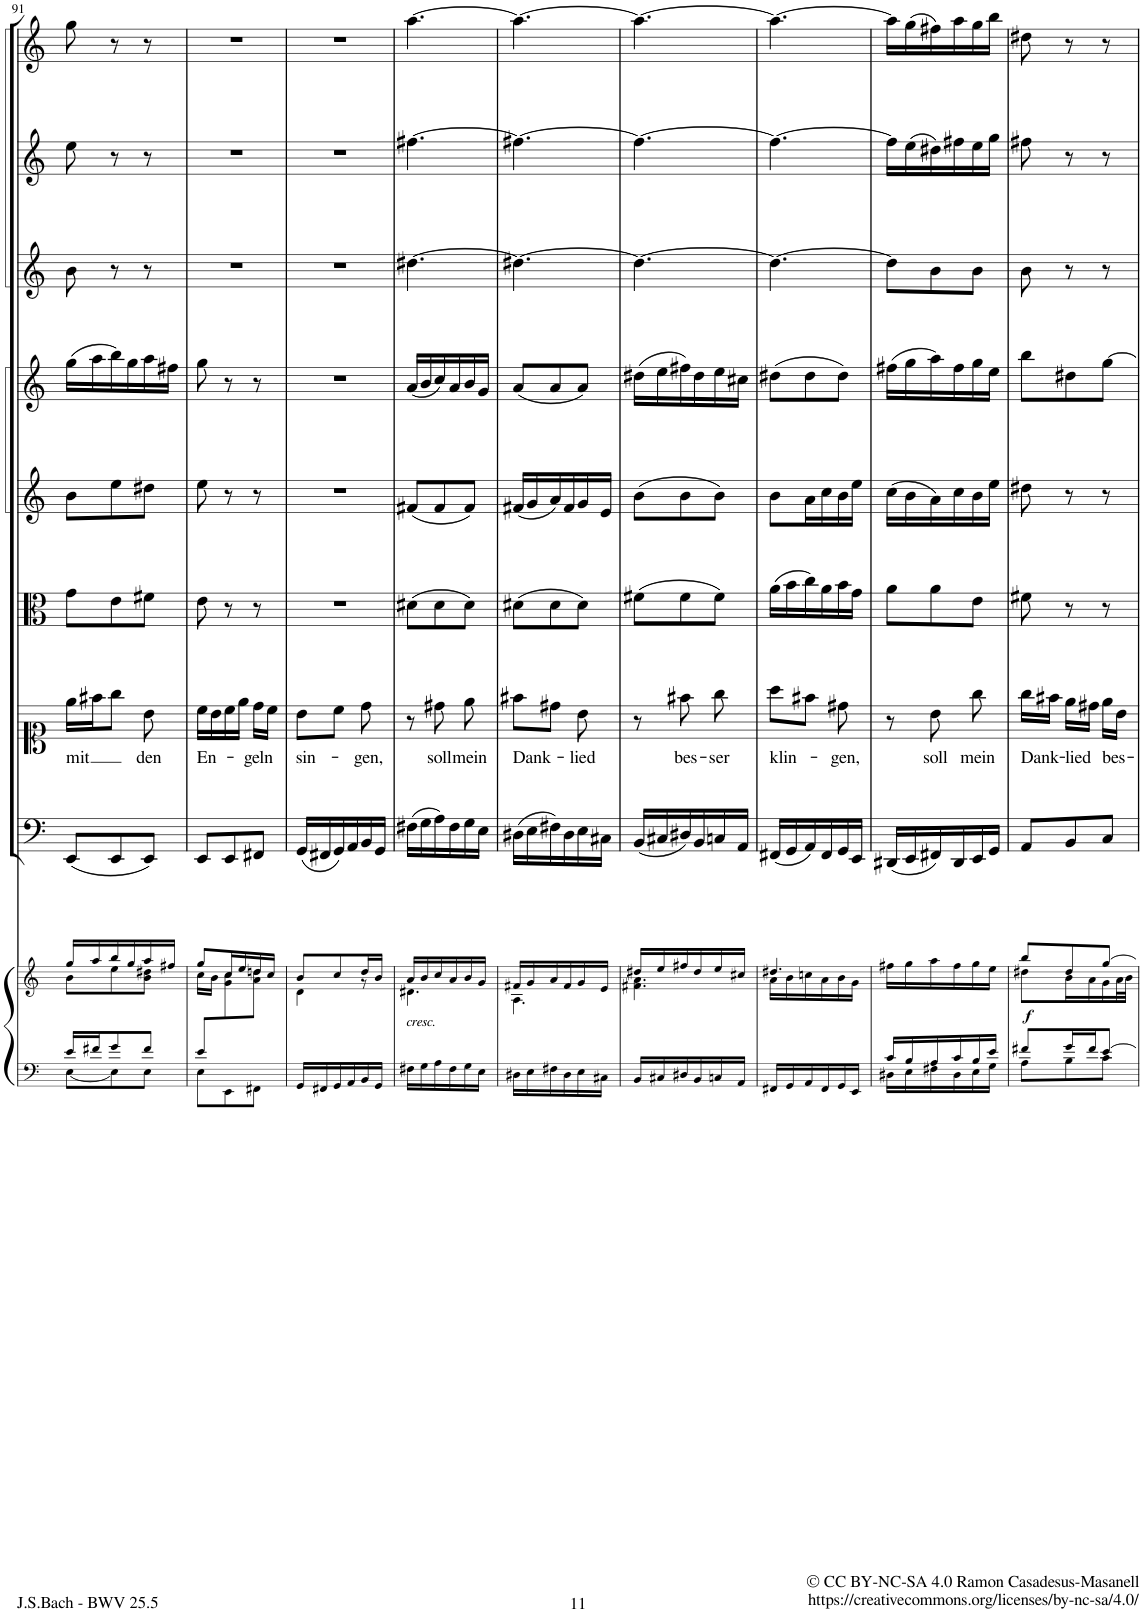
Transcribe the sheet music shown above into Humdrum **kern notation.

**kern	**kern	**dynam	**kern	**kern	**text	**kern	**kern	**kern	**kern	**kern	**kern
*part9	*part9	*part9	*part8	*part7	*part7	*part6	*part5	*part4	*part3	*part2	*part1
*staff10	*staff9	*staff9/10	*staff8	*staff7	*staff7	*staff6	*staff5	*staff4	*staff3	*staff2	*staff1
*I"Piano reduction	*	*	*I"Continuo	*I"Soprano	*	*I"Viola	*I"Oboe II Violino II	*I"Oboe I Violino I	*I"Flauto III	*I"Flauto II	*I"Flauto I
*I'Pno	*	*	*	*	*	*	*	*	*I'Fl	*I'Fl	*I'Fl
!!LO:PB:g=z
*clefF4	*clefG2	*	*clefF4	*clefC1	*	*clefC3	*clefG2	*clefG2	*clefG2	*clefG2	*clefG2
*k[]	*k[]	*	*k[]	*k[]	*	*k[]	*k[]	*k[]	*k[]	*k[]	*k[]
*M3/8	*M3/8	*	*M3/8	*M3/8	*	*M3/8	*M3/8	*M3/8	*M3/8	*M3/8	*M3/8
=91	=91	=91	=91	=91	=91	=91	=91	=91	=91	=91	=91
*^	*^	*	*	*	*	*	*	*	*	*	*
!	!	!	!	!	!	!	!LO:LY:b	!	!	!	!	!	!
16e/LL	[8E\L	16gg/LL	8b\L	.	(<8EE/L	16ee\LL	mit	8g\L	8b\L	(>16gg\LL	8b\	8ee\	8gg\
16f#X/J	.	16aa/	.	.	.	16ff#X\J	.	.	.	16aa\	.	.	.
8g/	8E\]	16bb/	8ee\	.	8EE/	8gg\J	.	8e\	8ee\	16bb\)	8r	8r	8r
.	.	16gg/	.	.	.	.	.	.	.	16gg\	.	.	.
!	!	!	!	!	!	!	!LO:LY:b	!	!	!	!	!	!
8f#/J	8E\J	16aa/	8b\ 8dd#X\J	.	8EE/J)	8b\	den	8f#X\J	8dd#X\J	16aa\	8r	8r	8r
.	.	16ff#X/JJ	.	.	.	.	.	.	.	16ff#X\JJ	.	.	.
=92	=92	=92	=92	=92	=92	=92	=92	=92	=92	=92	=92	=92	=92
*	*	*	*^	*	*	*	*	*	*	*	*	*	*
!	!	!	!	!	!	!	!	!LO:LY:b	!	!	!	!	!	!
8e/L	8E\L	8gg/L	16cc\LL	8ryy	.	8EE/L	16cc\LL	En-	8e\	8ee\	8gg\	4.r	4.r	4.r
.	.	.	16b\JJ	.	.	.	16b\	.	.	.	.	.	.	.
4ryy	8EE\	16cc/L	4ryy	8g\ 8cc\	.	8EE/	16cc\	.	8r	8r	8r	.	.	.
.	.	16ee/	.	.	.	.	16ee\JJ	.	.	.	.	.	.	.
!	!	!	!	!	!	!	!	!LO:LY:b	!	!	!	!	!	!
.	8FF#X\J	16dd/	.	8a\ 8ddn\J	.	8FF#X/J	16dd\LL	-geln	8r	8r	8r	.	.	.
.	.	16cc/JJ	.	.	.	.	16cc\JJ	.	.	.	.	.	.	.
*v	*v	*	*	*	*	*	*	*	*	*	*	*	*	*
*	*	*v	*v	*	*	*	*	*	*	*	*	*	*
=93	=93	=93	=93	=93	=93	=93	=93	=93	=93	=93	=93	=93
!	!	!	!	!	!	!LO:LY:b	!	!	!	!	!	!
16GG/LL	8b/L	4d\	.	(<16GG/LL	8b\L	sin-	4.r	4.r	4.r	4.r	4.r	4.r
16FF#X/	.	.	.	16FF#X/	.	.	.	.	.	.	.	.
16GG/	8cc/	.	.	16GG/)	8cc\J	.	.	.	.	.	.	.
16AA/	.	.	.	16AA/	.	.	.	.	.	.	.	.
!	!	!	!	!	!	!LO:LY:b	!	!	!	!	!	!
16BB/	16dd/L	8r	.	16BB/	8dd\	gen,	.	.	.	.	.	.
16GG/JJ	16b/JJ	.	.	16GG/JJ	.	.	.	.	.	.	.	.
=94	=94	=94	=94	=94	=94	=94	=94	=94	=94	=94	=94	=94
!	!LO:TX:b:i:t=cresc.	!	!	!	!	!	!	!	!	!	!	!
16F#X\LL	16a/LL	4.d#X\	.	(>16F#X\LL	8r	.	(>8d#X\L	(<8f#X/L	(<16a/LL	[4.dd#X\	[4.ff#X\	[4.aa\
16G\	16b/	.	.	16G\	.	.	.	.	16b/	.	.	.
!	!	!	!	!	!	!LO:LY:b	!	!	!	!	!	!
16A\	16cc/	.	.	16A\)	8dd#X\	soll	8d#\	8f#/	16cc/)	.	.	.
16F#\	16a/	.	.	16F#\	.	.	.	.	16a/	.	.	.
!	!	!	!	!	!	!LO:LY:b	!	!	!	!	!	!
16G\	16b/	.	.	16G\	8ee\	mein	8d#\J)	8f#/J)	16b/	.	.	.
16E\JJ	16g/JJ	.	.	16E\JJ	.	.	.	.	16g/JJ	.	.	.
=95	=95	=95	=95	=95	=95	=95	=95	=95	=95	=95	=95	=95
!	!	!	!	!	!	!LO:LY:b	!	!	!	!	!	!
16D#X\LL	16f#X/LL	4.A\	.	(>16D#X\LL	8ff#X\L	Dank-	(>8d#X\L	(<16f#X/LL	(<8a/L	4.dd#X\_	4.ff#X\_	4.aa\_
16E\	16g/	.	.	16E\	.	.	.	16g/	.	.	.	.
16F#X\	16a/	.	.	16F#X\)	8dd#X\J	.	8d#\	16a/)	8a/	.	.	.
16D#\	16f#/	.	.	16D#\	.	.	.	16f#/	.	.	.	.
!	!	!	!	!	!	!LO:LY:b	!	!	!	!	!	!
16E\	16g/	.	.	16E\	8b\	lied	8d#\J)	16g/	8a/J)	.	.	.
16C#X\JJ	16e/JJ	.	.	16C#X\JJ	.	.	.	16e/JJ	.	.	.	.
=96	=96	=96	=96	=96	=96	=96	=96	=96	=96	=96	=96	=96
16BB/LL	16dd#X/LL	4.f#X\ 4.a\	.	(<16BB/LL	8r	.	(>8f#X\L	(>8b\L	(>16dd#X\LL	4.dd#\_	4.ff#\_	4.aa\_
16C#X/	16ee/	.	.	16C#X/	.	.	.	.	16ee\	.	.	.
!	!	!	!	!	!	!LO:LY:b	!	!	!	!	!	!
16D#X/	16ff#X/	.	.	16D#X/)	8ff#X\	bes-	8f#\	8b\	16ff#X\)	.	.	.
16BB/	16dd#/	.	.	16BB/	.	.	.	.	16dd#\	.	.	.
!	!	!	!	!	!	!LO:LY:b	!	!	!	!	!	!
16Cn/	16ee/	.	.	16Cn/	8gg\	-ser	8f#\J)	8b\J)	16ee\	.	.	.
16AA/JJ	16cc#X/JJ	.	.	16AA/JJ	.	.	.	.	16cc#X\JJ	.	.	.
=97	=97	=97	=97	=97	=97	=97	=97	=97	=97	=97	=97	=97
!	!	!	!	!	!	!LO:LY:b	!	!	!	!	!	!
16FF#X/LL	4.dd#X/	16a\LL	.	(<16FF#X/LL	8aa\L	klin-	(>16a\LL	8b\L	(>8dd#X\L	4.dd#\_	4.ff#\_	4.aa\_
16GG/	.	16b\	.	16GG/	.	.	16b\	.	.	.	.	.
16AA/	.	16ccn\	.	16AA/)	8ff#X\J	.	16cc\)	16a\L	8dd#\	.	.	.
16FF#/	.	16a\	.	16FF#/	.	.	16a\	16cc\	.	.	.	.
!	!	!	!	!	!	!LO:LY:b	!	!	!	!	!	!
16GG/	.	16b\	.	16GG/	8dd#X\	gen,	16b\	16b\	8dd#\J)	.	.	.
16EE/JJ	.	16g\JJ	.	16EE/JJ	.	.	16g\JJ	16ee\JJ	.	.	.	.
*	*v	*v	*	*	*	*	*	*	*	*	*	*
=98	=98	=98	=98	=98	=98	=98	=98	=98	=98	=98	=98
*^	*	*	*	*	*	*	*	*	*	*	*
16c/LL	16D#X\LL	16ff#X\LL	.	(<16DD#X/LL	8r	.	8a\L	(>16cc\LL	(>16ff#X\LL	8dd#\L]	16ff#\LL]	16aa\LL]
16B/	16E\	16gg\	.	16EE/	.	.	.	16b\	16gg\	.	(>16ee\	(>16gg\
!	!	!	!	!	!	!LO:LY:b	!	!	!	!	!	!
16A/	16F#X\	16aa\	.	16FF#X/)	8b\	soll	8a\	16a\)	16aa\)	8b\	16dd#X\)	16ff#X\)
16c/	16D#\	16ff#\	.	16DD#/	.	.	.	16cc\	16ff#\	.	16ff#X\	16aa\
!	!	!	!	!	!	!LO:LY:b	!	!	!	!	!	!
16B/	16E\	16gg\	.	16EE/	8gg\	mein	8e\J	16b\	16gg\	8b\J	16ee\	16gg\
16e/JJ	16G\JJ	16ee\JJ	.	16GG/JJ	.	.	.	16ee\JJ	16ee\JJ	.	16gg\JJ	16bb\JJ
=99	=99	=99	=99	=99	=99	=99	=99	=99	=99	=99	=99	=99
*	*	*^	*	*	*	*	*	*	*	*	*	*
!	!	!	!	!LO:DY:b	!	!	!LO:LY:b	!	!	!	!	!	!
8f#X/L	8A\L	8bb/L	8dd#X\L	f	8AA/L	16gg\LL	Dank-	8f#X\	8dd#X\	8bb\L	8b\	8ff#X\	8dd#X\
.	.	.	.	.	.	16ff#X\JJ	.	.	.	.	.	.	.
!	!	!	!	!	!	!	!LO:LY:b	!	!	!	!	!	!
16g/L	8B\	8dd#/	16b\L	.	8BB/	16ee\LL	-lied	8r	8r	8dd#X\	8r	8r	8r
16f#/J	.	.	16a\	.	.	16dd#X\JJ	.	.	.	.	.	.	.
!	!	!	!	!	!	!	!LO:LY:b	!	!	!	!	!	!
[8e/J	8c\J	[8gg/J	16g\	.	8C/J	16ee\LL	bes-	8r	8r	[8gg\J	8r	8r	8r
.	.	.	32a\L	.	.	16b\JJ	.	.	.	.	.	.	.
.	.	.	32b\JJJ	.	.	.	.	.	.	.	.	.	.
*v	*v	*	*	*	*	*	*	*	*	*	*	*	*
*	*v	*v	*	*	*	*	*	*	*	*	*	*
=	=	=	=	=	=	=	=	=	=	=	=
*-	*-	*-	*-	*-	*-	*-	*-	*-	*-	*-	*-
